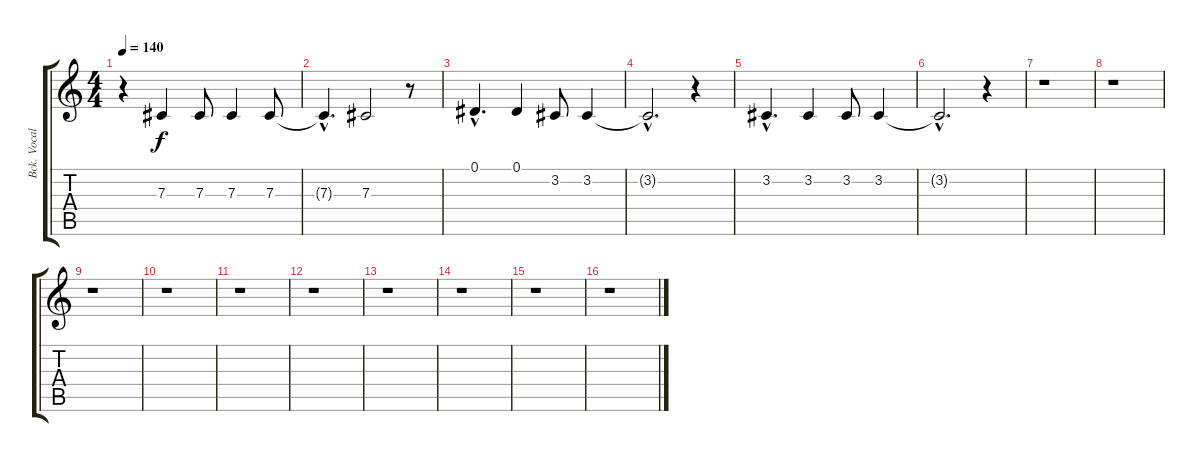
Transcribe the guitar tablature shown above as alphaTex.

\track ("Bck. Vocal" "Bck. Vocal") {instrument altosax}
\staff {score tabs}
\tuning (Eb4 Bb3 Gb3 Db3 Ab2 Eb2) {hide}
\ts (4 4)
\tempo 140
\clef g2
\ks c
r.4{dy f} 7.3.4 7.3.8 7.3.4 7.3.8 |
7.3{hac t}.4{d} 7.3.2 r.8 |
0.1{hac}.4{d} 0.1.4 3.2.8 3.2.4 |
3.2{hac t}.2{d} r.4 |
3.2{hac}.4{d} 3.2.4 3.2.8 3.2.4 |
3.2{hac t}.2{d} r.4 |
r.1 |
r.1 |
r.1 |
r.1 |
r.1 |
r.1 |
r.1 |
r.1 |
r.1 |
r.1
